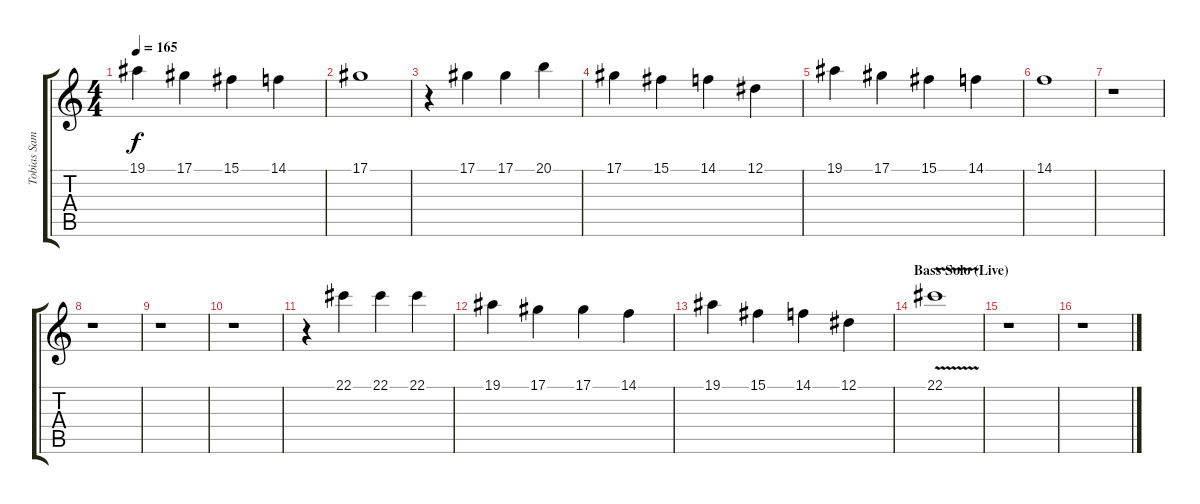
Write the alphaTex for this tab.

\track ("Tobias Sammet" "Tobias Sam") {instrument lead3calliope}
\staff {score tabs}
\tuning (Eb4 Bb3 Gb3 Db3 Ab2 Eb2) {hide}
\ts (4 4)
\tempo 165
\clef g2
\ks c
19.1.4{dy f} 17.1.4 15.1.4 14.1.4 |
17.1.1 |
r.4 17.1.4 17.1.4 20.1.4 |
17.1.4 15.1.4 14.1.4 12.1.4 |
19.1.4 17.1.4 15.1.4 14.1.4 |
14.1.1 |
r.1 |
r.1 |
r.1 |
r.1 |
r.4 22.1.4 22.1.4 22.1.4 |
19.1.4 17.1.4 17.1.4 14.1.4 |
19.1.4 15.1.4 14.1.4 12.1.4 |
\section ("" "Bass Solo (Live)")
22.1{v}.1 |
r.1 |
r.1
